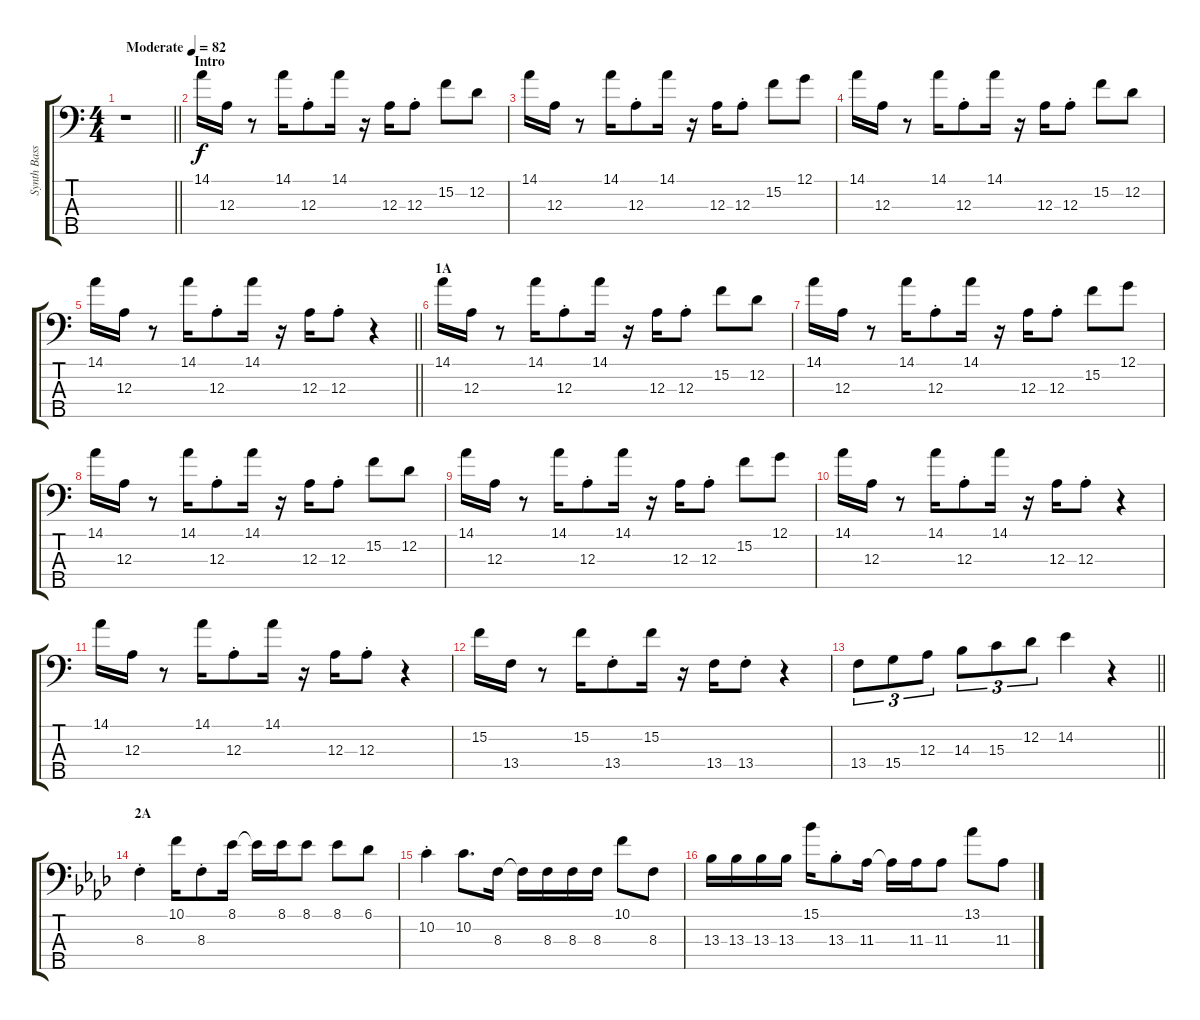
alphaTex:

\track ("Synth Bass" "Synth Bass") {instrument synthbass1}
\staff {score tabs}
\tuning (G2 D2 A1 E1 B0) {hide}
\ts (4 4)
\tempo (82 "Moderate")
\clef f4
\barLineRight lightlight
\ks c
r.1{dy f instrument synthbass1} |
\section ("" "Intro")
14.1.16 12.3.16 r.8 14.1.16 12.3{st}.8 14.1.16 r.16 12.3.16 12.3{st}.8 15.2.8 12.2.8 |
14.1.16 12.3.16 r.8 14.1.16 12.3{st}.8 14.1.16 r.16 12.3.16 12.3{st}.8 15.2.8 12.1.8 |
14.1.16 12.3.16 r.8 14.1.16 12.3{st}.8 14.1.16 r.16 12.3.16 12.3{st}.8 15.2.8 12.2.8 |
\barLineRight lightlight
14.1.16 12.3.16 r.8 14.1.16 12.3{st}.8 14.1.16 r.16 12.3.16 12.3{st}.8 r.4 |
\section ("" "1A")
14.1.16 12.3.16 r.8 14.1.16 12.3{st}.8 14.1.16 r.16 12.3.16 12.3{st}.8 15.2.8 12.2.8 |
14.1.16 12.3.16 r.8 14.1.16 12.3{st}.8 14.1.16 r.16 12.3.16 12.3{st}.8 15.2.8 12.1.8 |
14.1.16 12.3.16 r.8 14.1.16 12.3{st}.8 14.1.16 r.16 12.3.16 12.3{st}.8 15.2.8 12.2.8 |
14.1.16 12.3.16 r.8 14.1.16 12.3{st}.8 14.1.16 r.16 12.3.16 12.3{st}.8 15.2.8 12.1.8 |
14.1.16 12.3.16 r.8 14.1.16 12.3{st}.8 14.1.16 r.16 12.3.16 12.3{st}.8 r.4 |
14.1.16 12.3.16 r.8 14.1.16 12.3{st}.8 14.1.16 r.16 12.3.16 12.3{st}.8 r.4 |
15.2.16 13.4.16 r.8 15.2.16 13.4{st}.8 15.2.16 r.16 13.4.16 13.4{st}.8 r.4 |
\barLineRight lightlight
13.4.8{tu (3 2)} 15.4.8{tu (3 2)} 12.3.8{tu (3 2)} 14.3.8{tu (3 2)} 15.3.8{tu (3 2)} 12.2.8{tu (3 2)} 14.2.4 r.4 |
\section ("" "2A")
\ks ab
8.3{st}.4 10.1.16 8.3{st}.8 8.1.16 8.1{t}.16 8.1.16 8.1.8 8.1.8 6.1.8 |
10.2{st}.4 10.2.8{d} 8.3.16 8.3{t}.16 8.3.16 8.3.16 8.3.16 10.1.8 8.3.8 |
13.3.16 13.3.16 13.3.16 13.3.16 15.1.16 13.3{st}.8 11.3.16 11.3{t}.16 11.3.16 11.3.8 13.1.8 11.3.8
